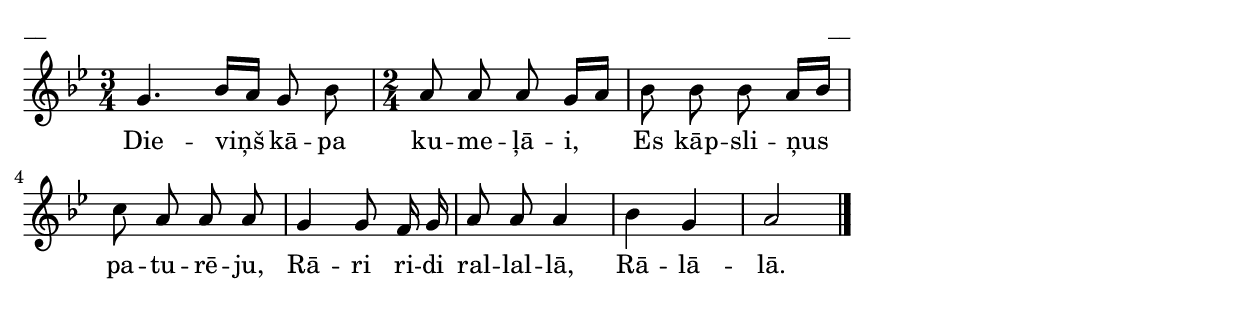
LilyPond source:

\version "2.13.16"
%\header {
%    title = "Dieviņš kāpa kumeļā"
%}
\paper {
line-width = 14\cm
left-margin = 0.4\cm
between-system-padding = 0.1\cm
between-system-space = 0.1\cm
}
\layout {
indent = #0
ragged-last = ##f
}


voiceA = \relative c'' {
\clef "treble"
\key g \minor
\time 3/4
g4. bes16[ a] g8 bes
\time 2/4
a8 a a g16[ a] |
bes8 bes bes a16[ bes] |
c8 a a a |
g4 g8 f16 g |
a8 a a4 |
bes4 g |
a2
\bar "|."
} 

lyricA = \lyricmode {
Die -- viņš kā -- pa ku -- me -- ļā -- i, Es kāp -- sli -- ņus
pa -- tu -- rē -- ju, Rā -- ri ri -- di ral -- lal -- lā, Rā -- lā -- lā. 
}

fullScore = <<
\new Staff {
<<
\new Voice = "voiceA" { \oneVoice \autoBeamOff \voiceA }
\lyricsto "voiceA" \new Lyrics \lyricA
>>
}
>>

\score {
\fullScore
\header { piece = "__" opus = "__" }
}
\markup { \with-color #(x11-color 'white) \sans \smaller "__" }
\score {
\unfoldRepeats
\fullScore
\midi {
\context { \Staff \remove "Staff_performer" }
\context { \Voice \consists "Staff_performer" }
}
}


